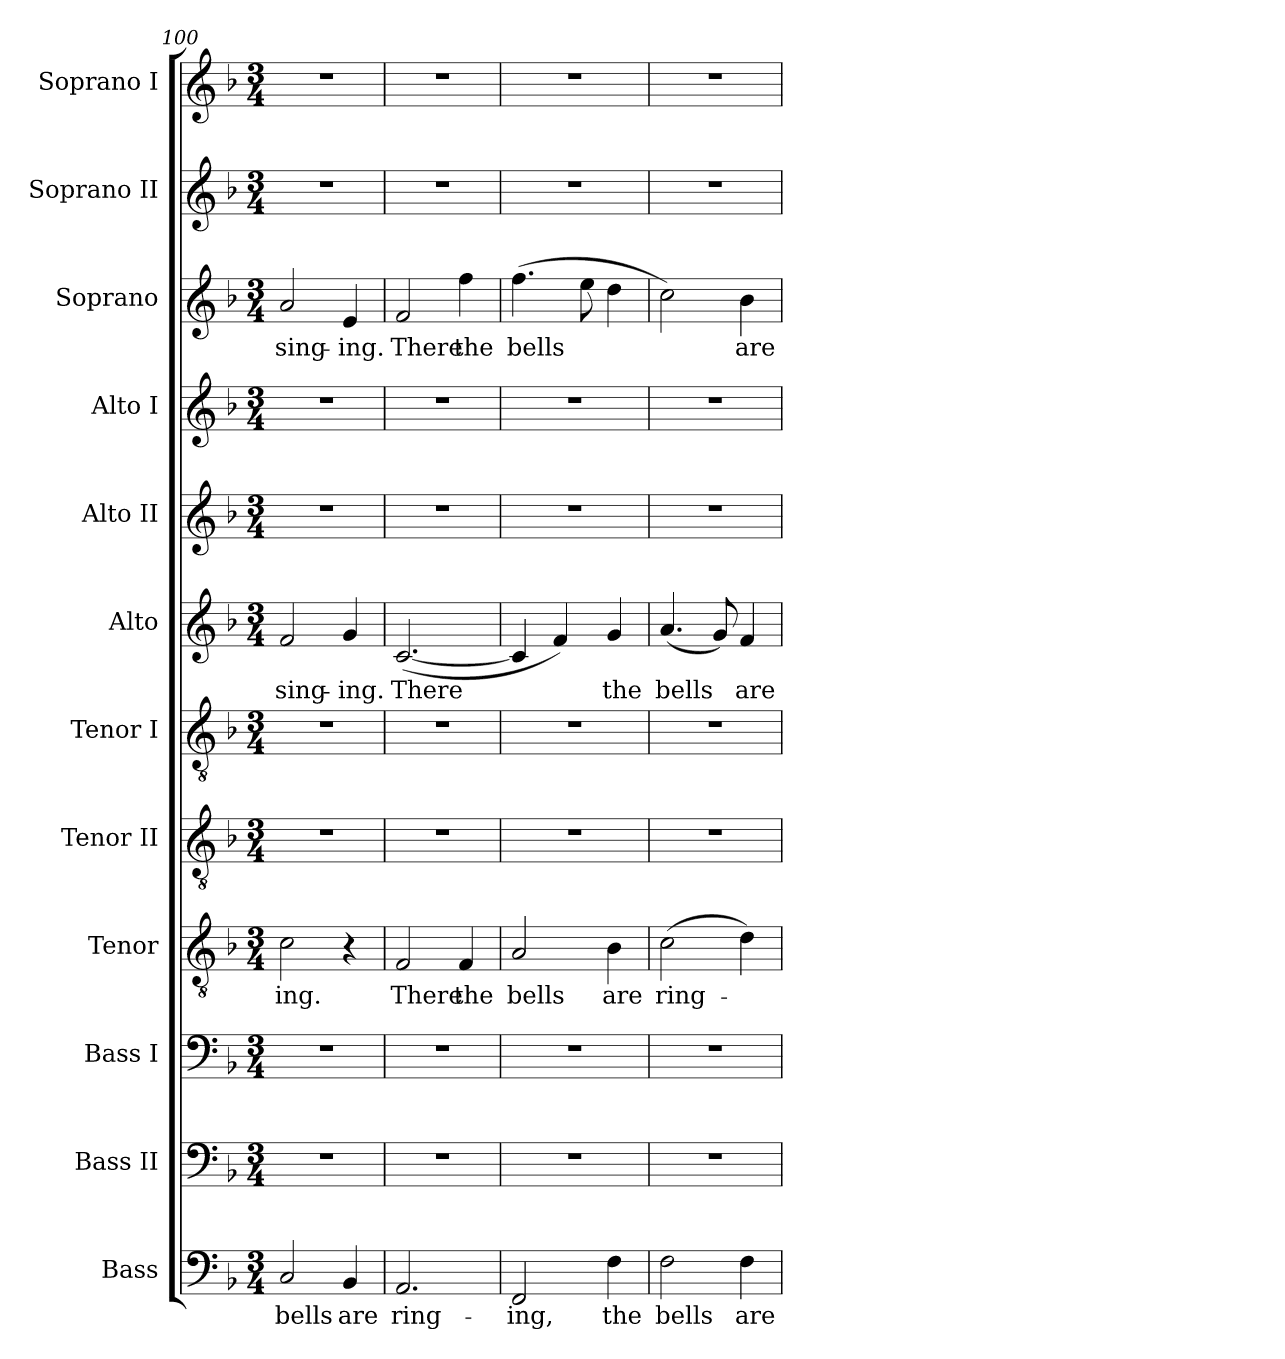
**kern	**text	**kern	**kern	**kern	**text	**kern	**kern	**kern	**text	**kern	**kern	**kern	**text	**kern	**kern
*part12	*part12	*part11	*part10	*part9	*part9	*part8	*part7	*part6	*part6	*part5	*part4	*part3	*part3	*part2	*part1
*staff12	*staff12	*staff11	*staff10	*staff9	*staff9	*staff8	*staff7	*staff6	*staff6	*staff5	*staff4	*staff3	*staff3	*staff2	*staff1
*I"Bass	*	*I"Bass II	*I"Bass I	*I"Tenor	*	*I"Tenor II	*I"Tenor I	*I"Alto	*	*I"Alto II	*I"Alto I	*I"Soprano	*	*I"Soprano II	*I"Soprano I
*I'B.	*	*I'B II.	*I'B I.	*I'T.	*	*I'T II.	*	*I'A.	*	*I'A II.	*I'A I.	*I'S.	*	*I'S II.	*I'S I.
*clefF4	*	*clefF4	*clefF4	*clefGv2	*	*clefGv2	*clefGv2	*clefG2	*	*clefG2	*clefG2	*clefG2	*	*clefG2	*clefG2
*	*	*	*	*ITrd7c12	*	*ITrd7c12	*ITrd7c12	*	*	*	*	*	*	*	*
*k[b-]	*	*k[b-]	*k[b-]	*k[b-]	*	*k[b-]	*k[b-]	*k[b-]	*	*k[b-]	*k[b-]	*k[b-]	*	*k[b-]	*k[b-]
*F:	*	*F:	*F:	*F:	*	*F:	*F:	*F:	*	*F:	*F:	*F:	*	*F:	*F:
*M3/4	*	*M3/4	*M3/4	*M3/4	*	*M3/4	*M3/4	*M3/4	*	*M3/4	*M3/4	*M3/4	*	*M3/4	*M3/4
=100	=100	=100	=100	=100	=100	=100	=100	=100	=100	=100	=100	=100	=100	=100	=100
!	!LO:LY:b:color=#000000	!LO:N:vis=1	!LO:N:vis=1	!	!	!	!	!	!	!	!	!	!	!	!
!	!	!	!	!	!LO:LY:b:color=#000000	!LO:N:vis=1	!LO:N:vis=1	!	!	!	!	!	!	!	!
!	!	!	!	!	!	!	!	!	!LO:LY:b:color=#000000	!LO:N:vis=1	!LO:N:vis=1	!	!	!	!
!	!	!	!	!	!	!	!	!	!	!	!	!	!LO:LY:b:color=#000000	!LO:N:vis=1	!LO:N:vis=1
2Ci/	bells	2.r	2.r	2Ci\	-ing.	2.r	2.r	2fi/	sing-	2.r	2.r	2ai/	sing-	2.r	2.r
!	!LO:LY:b:color=#000000	!	!	!	!	!	!	!	!	!	!	!	!	!	!
!	!	!	!	!	!	!	!	!	!LO:LY:b:color=#000000	!	!	!	!	!	!
!	!	!	!	!	!	!	!	!	!	!	!	!	!LO:LY:b:color=#000000	!	!
4BB-i/	are	.	.	4r	.	.	.	4gi/	-ing.	.	.	4ei/	-ing.	.	.
=101	=101	=101	=101	=101	=101	=101	=101	=101	=101	=101	=101	=101	=101	=101	=101
!	!LO:LY:b:color=#000000	!LO:N:vis=1	!LO:N:vis=1	!	!	!	!	!	!	!	!	!	!	!	!
!	!	!	!	!	!LO:LY:b:color=#000000	!LO:N:vis=1	!LO:N:vis=1	!	!	!	!	!	!	!	!
!	!	!	!	!	!	!	!	!	!LO:LY:b:color=#000000	!LO:N:vis=1	!LO:N:vis=1	!	!	!	!
!	!	!	!	!	!	!	!	!	!	!	!	!	!LO:LY:b:color=#000000	!LO:N:vis=1	!LO:N:vis=1
2.AAi/	ring-	2.r	2.r	2FFi/	There	2.r	2.r	([<2.ci/	There	2.r	2.r	2fi/	There	2.r	2.r
!	!	!	!	!	!LO:LY:b:color=#000000	!	!	!	!	!	!	!	!	!	!
!	!	!	!	!	!	!	!	!	!	!	!	!	!LO:LY:b:color=#000000	!	!
.	.	.	.	4FFi/	the	.	.	.	.	.	.	4ffi\	the	.	.
=102	=102	=102	=102	=102	=102	=102	=102	=102	=102	=102	=102	=102	=102	=102	=102
!	!LO:LY:b:color=#000000	!LO:N:vis=1	!LO:N:vis=1	!	!	!	!	!	!	!	!	!	!	!	!
!	!	!	!	!	!LO:LY:b:color=#000000	!LO:N:vis=1	!LO:N:vis=1	!	!	!LO:N:vis=1	!LO:N:vis=1	!	!	!	!
!	!	!	!	!	!	!	!	!	!	!	!	!	!LO:LY:b:color=#000000	!LO:N:vis=1	!LO:N:vis=1
2FFi/	-ing,	2.r	2.r	2AAi/	bells	2.r	2.r	4ci/]	.	2.r	2.r	(4.ffi\	bells	2.r	2.r
.	.	.	.	.	.	.	.	4fi/)	.	.	.	.	.	.	.
.	.	.	.	.	.	.	.	.	.	.	.	8eei\	.	.	.
!	!LO:LY:b:color=#000000	!	!	!	!	!	!	!	!	!	!	!	!	!	!
!	!	!	!	!	!LO:LY:b:color=#000000	!	!	!	!	!	!	!	!	!	!
!	!	!	!	!	!	!	!	!	!LO:LY:b:color=#000000	!	!	!	!	!	!
4Fi\	the	.	.	4BB-i\	are	.	.	4gi/	the	.	.	4ddi\	.	.	.
=103	=103	=103	=103	=103	=103	=103	=103	=103	=103	=103	=103	=103	=103	=103	=103
!	!LO:LY:b:color=#000000	!LO:N:vis=1	!LO:N:vis=1	!	!	!	!	!	!	!	!	!	!	!	!
!	!	!	!	!	!LO:LY:b:color=#000000	!LO:N:vis=1	!LO:N:vis=1	!	!	!	!	!	!	!	!
!	!	!	!	!	!	!	!	!	!LO:LY:b:color=#000000	!LO:N:vis=1	!LO:N:vis=1	!	!	!LO:N:vis=1	!LO:N:vis=1
2Fi\	bells	2.r	2.r	(2Ci\	ring-	2.r	2.r	(4.ai/	bells	2.r	2.r	2cci\)	.	2.r	2.r
.	.	.	.	.	.	.	.	8gi/)	.	.	.	.	.	.	.
!	!LO:LY:b:color=#000000	!	!	!	!	!	!	!	!	!	!	!	!	!	!
!	!	!	!	!	!	!	!	!	!LO:LY:b:color=#000000	!	!	!	!	!	!
!	!	!	!	!	!	!	!	!	!	!	!	!	!LO:LY:b:color=#000000	!	!
4Fi\	are	.	.	4Di\)	.	.	.	4fi/	are	.	.	4b-i\	are	.	.
=	=	=	=	=	=	=	=	=	=	=	=	=	=	=	=
*-	*-	*-	*-	*-	*-	*-	*-	*-	*-	*-	*-	*-	*-	*-	*-
